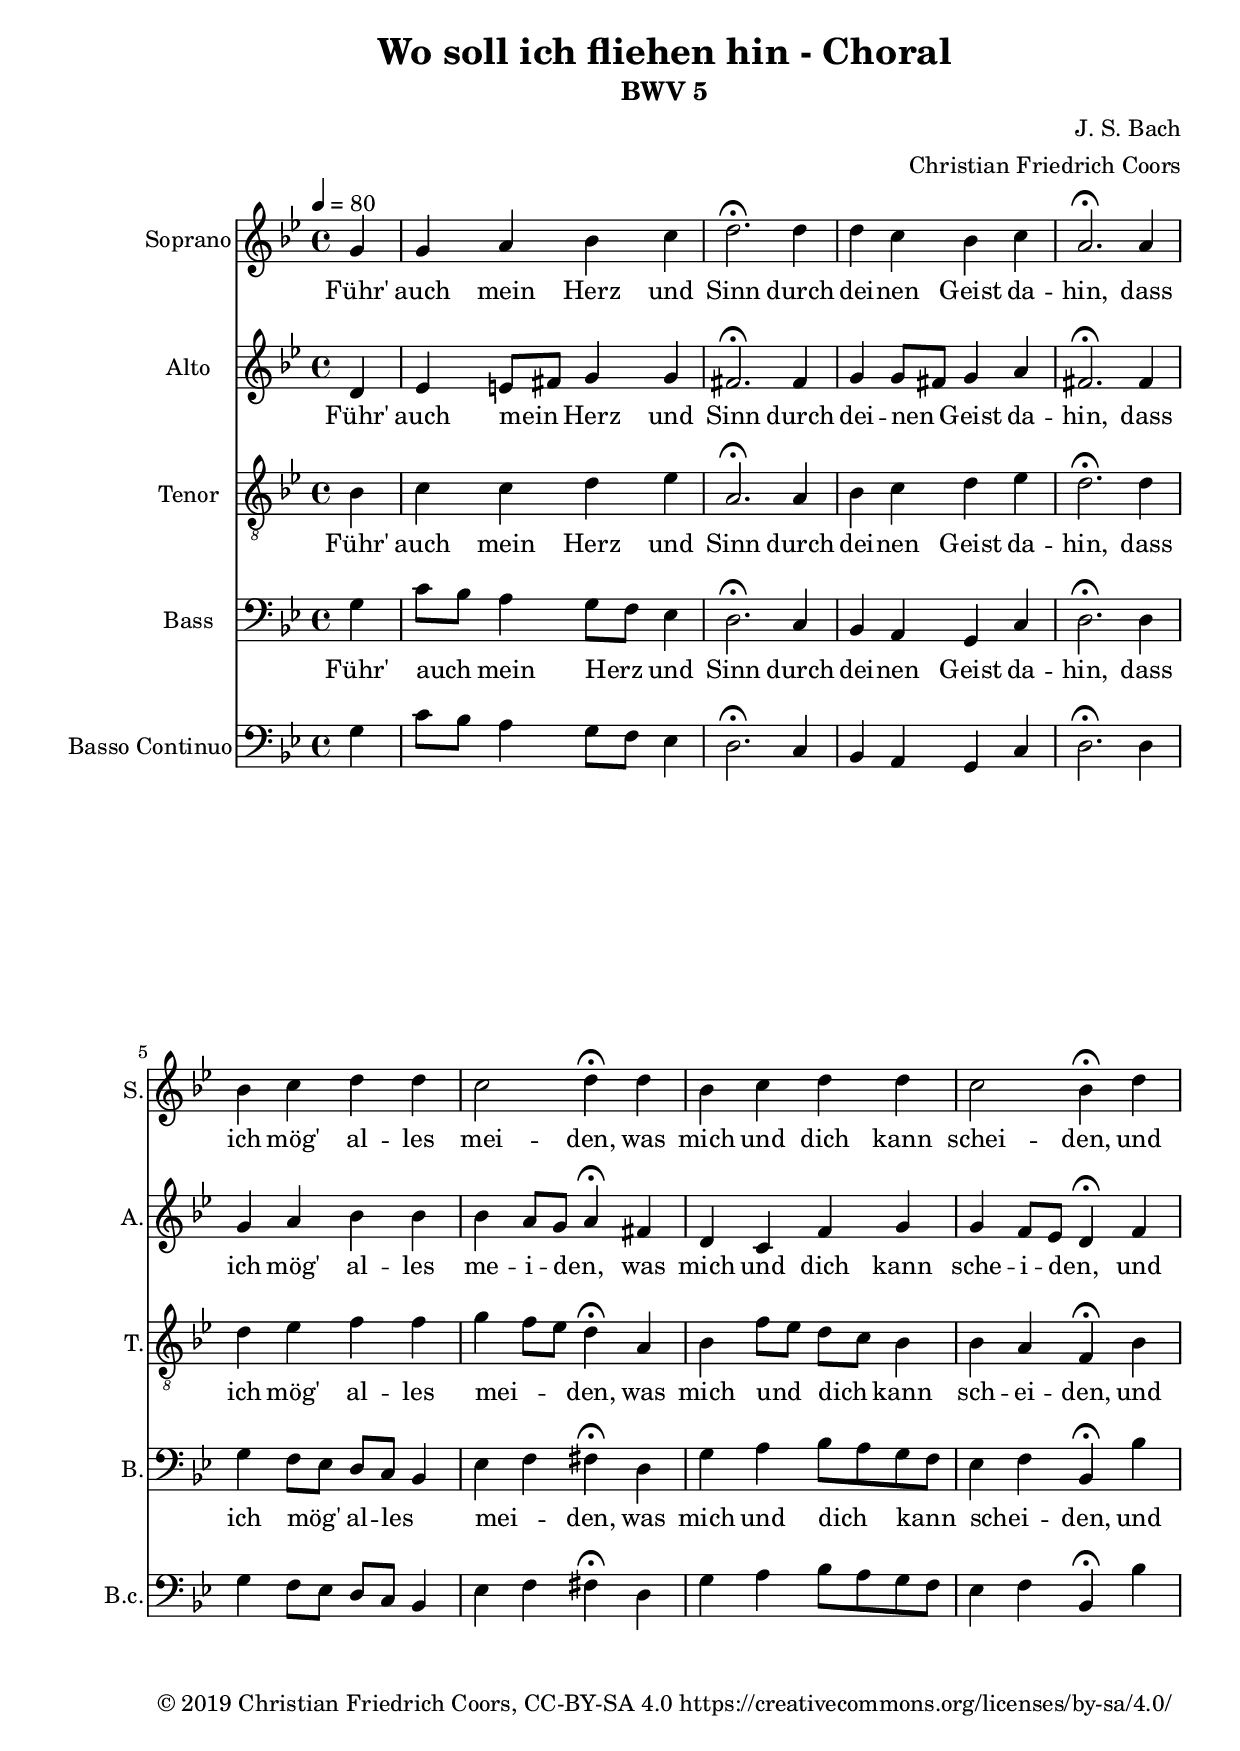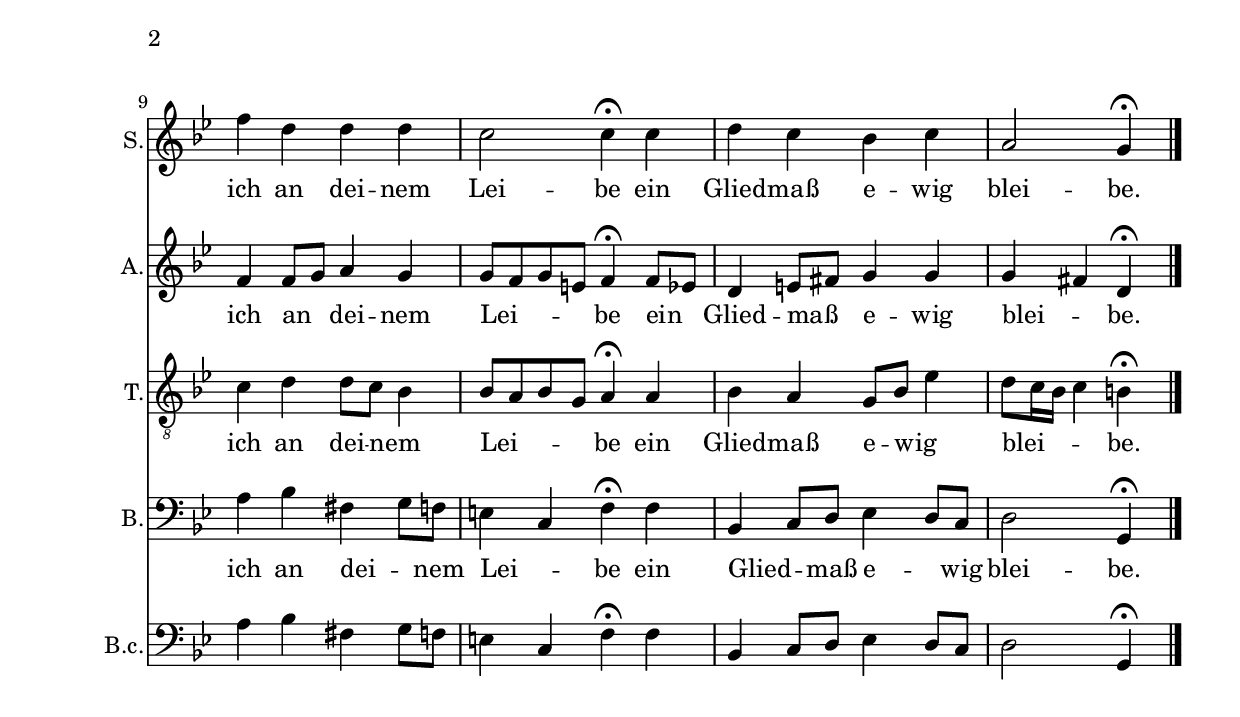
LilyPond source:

\version "2.19.82"
\include "articulate.ly"

% Arranged 2019 by Christian Friedrich Coors (https://www.ccoors.de/ - me@ccoors.de)
% Released under CC BY-SA 4.0 (https://creativecommons.org/licenses/by-sa/4.0/)

% Based on http://ks.imslp.net/files/imglnks/usimg/0/09/IMSLP00724-BWV0005.pdf (public domain)
% https://imslp.org/wiki/Special:ReverseLookup/724

\header {
  title = "Wo soll ich fliehen hin - Choral"
  subtitle = "BWV 5"
  composer = "J. S. Bach"
  arranger = "Christian Friedrich Coors"
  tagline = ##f
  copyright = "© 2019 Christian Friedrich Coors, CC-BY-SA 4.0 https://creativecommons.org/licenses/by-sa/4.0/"
}

\paper {
  #(set-paper-size "a4")
  left-margin = 2.5\cm
}

global = {
  \key g \minor
  \time 4/4
  \tempo 4=80
  \partial 4
}

sopranoVoice = \relative c'' {
  \global
  \dynamicUp

  g4 | g a bes c | d2.\fermata d4 | d c bes c | a2.\fermata a4 | bes c d d | c2 d4\fermata d |
  bes c d d | c2 bes4\fermata d | f d d d | c2 c4\fermata c | d c bes c |
  \once \hide Score.MetronomeMark\tempo 4=60 a2 \once \hide Score.MetronomeMark\tempo 4=20 g4\fermata \bar "|."
}

verseSopranoVoice = \lyricmode {
  Führ' auch mein Herz und Sinn durch dei -- nen Geist da -- hin, dass ich mög' al -- les mei -- den, was
  mich und dich kann schei -- den, und ich an dei -- nem Lei -- be ein Glied -- maß e -- wig blei -- be.
}

altoVoice = \relative c' {
  \global
  \dynamicUp

  d4 | es e8 fis g4 g | fis2.\fermata fis4 | g g8 fis g4 a | fis2.\fermata fis4 | g a bes bes | bes a8 g a4\fermata fis |
  d c f g | g f8 es d4\fermata f | f f8 g a4 g | g8 f g e f4\fermata f8 es | d4 e8 fis g4 g | g fis d4\fermata
}

verseAltoVoice = \lyricmode {
  Führ' auch mein _ Herz und Sinn durch dei -- nen _ Geist da -- hin, dass ich mög' al -- les me -- i -- den, _ was
  mich und dich kann sche -- i -- den, _ und ich an _ dei -- nem Lei -- _ _ _ be ein _ Glied -- maß _ e -- wig blei -- _ be.
}

tenorVoice = \relative c' {
  \global
  \dynamicUp

  bes4 | c c d es | a,2.\fermata a4 | bes c d es | d2.\fermata d4 | d es f f | g f8 es d4\fermata a |
  bes f'8 es d c bes4 | bes a f\fermata bes | c d d8 c bes4 | bes8 a bes g a4\fermata a | bes a g8 bes es4 | d8 c16 bes c4 b\fermata
}

verseTenorVoice = \lyricmode {
  Führ' auch mein Herz und Sinn durch dei -- nen Geist da -- hin, dass ich mög' al -- les mei -- _ _ den, was
  mich und _ dich _ kann sch -- ei -- den, und ich an dei -- nem _ Lei -- _ _ _ be ein Glied -- maß e -- wig _ blei -- _ _ _ be.
}

bassVoice = \relative c' {
  \global
  \dynamicUp

  g4 | c8 bes a4 g8 f es4 | d2.\fermata c4 | bes a g c | d2.\fermata d4 | g4 f8 es d c bes4 | es4 f fis\fermata d |
  g a bes8 a g f | es4 f bes,\fermata bes' | a bes fis g8 f | e4 c f\fermata f | bes, c8 d es4 d8 c | d2 g,4\fermata
}

verseBassVoice = \lyricmode {
  Führ' auch _ mein Herz _ und Sinn durch dei -- nen Geist da -- hin, dass ich mög' _ al -- les _ mei -- _ den, was
  mich und dich _ kann _ schei -- _ den, und ich an dei -- _ nem Lei -- _ be ein Glied -- _ maß e -- _ wig blei -- be.
}

bcMusic = \relative c' {
  \global

  g4 | c8 bes a4 g8 f es4 | d2.\fermata c4 | bes a g c | d2.\fermata d4 | g4 f8 es d c bes4 | es4 f fis\fermata d |
  g a bes8 a g f | es4 f bes,\fermata bes' | a bes fis g8 f | e4 c f\fermata f | bes, c8 d es4 d8 c | d2 g,4\fermata
}

bcFigures = \figuremode {
  \global
  \override Staff.BassFigureAlignmentPositioning #'direction = #DOWN
  % Figures follow here.
  
}

sopranoVoicePart = \new Staff \with {
  instrumentName = "Soprano"
  shortInstrumentName = "S."
  midiInstrument = "choir aahs"
} { \sopranoVoice }
\addlyrics { \verseSopranoVoice }

altoVoicePart = \new Staff \with {
  instrumentName = "Alto"
  shortInstrumentName = "A."
  midiInstrument = "choir aahs"
} { \altoVoice }
\addlyrics { \verseAltoVoice }

tenorVoicePart = \new Staff \with {
  instrumentName = "Tenor"
  shortInstrumentName = "T."
  midiInstrument = "choir aahs"
} { \clef "treble_8" \tenorVoice }
\addlyrics { \verseTenorVoice }

bassVoicePart = \new Staff \with {
  instrumentName = "Bass"
  shortInstrumentName = "B."
  midiInstrument = "choir aahs"
} { \clef bass \bassVoice }
\addlyrics { \verseBassVoice }

bassoContinuoPart = <<
  \new Staff \with {
    instrumentName = "Basso Continuo"
    shortInstrumentName = "B.c."
    midiInstrument = "cello"
  } { \clef bass \bcMusic }
  \new FiguredBass \bcFigures
>>

\score {
  <<
    \sopranoVoicePart
    \altoVoicePart
    \tenorVoicePart
    \bassVoicePart
    \bassoContinuoPart
  >>
  \layout { }
}

\score {
  \unfoldRepeats \articulate <<
    \sopranoVoicePart
    \altoVoicePart
    \tenorVoicePart
    \transpose c c, { \bassVoicePart }
    \bassoContinuoPart
  >>
  \midi { }
}
